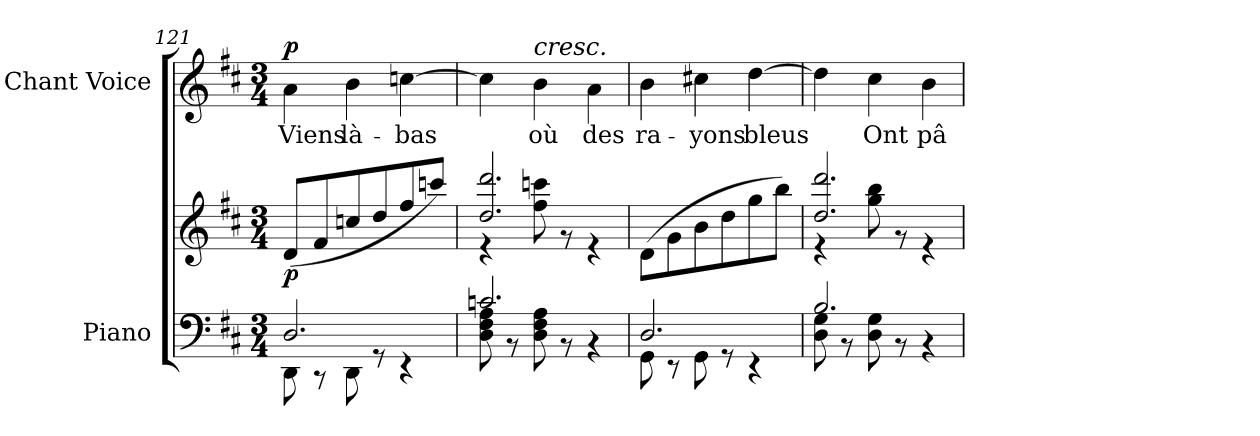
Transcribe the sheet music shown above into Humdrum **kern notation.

**kern	**kern	**dynam	**kern	**text	**dynam
*part2	*part2	*part2	*part1	*part1	*part1
*staff3	*staff2	*staff2/3	*staff1	*staff1	*staff1
*I"Piano	*	*	*I"Chant Voice	*	*
*I'Pno	*	*	*	*	*
*clefF4	*clefG2	*	*clefG2	*	*
*k[f#c#]	*k[f#c#]	*	*k[f#c#]	*	*
*M3/4	*M3/4	*	*M3/4	*	*
=121	=121	=121	=121	=121	=121
*^	*	*	*	*	*
!	!	!	!LO:DY:b	!	!	!LO:DY:a
2.D/	8DD\	(8d/L	p	4a\	Viens	p
.	8r	8f#/	.	.	.	.
.	8DD\	8ccn/	.	4b\	là-	.
.	8r	8dd/	.	.	.	.
.	4r	8ff#/	.	[4ccn\	-bas	.
.	.	8cccn/J)	.	.	.	.
=122	=122	=122	=122	=122	=122	=122
*	*	*^	*	*	*	*
2.cn/	8D\ 8F#\ 8A\	2.dd/ 2.ddd/	4r	.	4ccn\]	.	.
.	8r	.	.	.	.	.	.
!	!	!	!	!	!LO:TX:a:i:t=cresc.	!	!
.	8D\ 8F#\ 8A\	.	8ff#\ 8cccn\	.	4b\	où	.
.	8r	.	8r	.	.	.	.
.	4r	.	4r	.	4a\	des	.
=123	=123	=123	=123	=123	=123	=123	=123
!	!	!LO:TX:b:i:t=cresc.	!	!	!	!	!
*	*	*v	*v	*	*	*	*
2.D/	8GG\	(8d\L	.	4b\	ra-	.
.	8r	8g\	.	.	.	.
.	8GG\	8b\	.	4cc#X\	-yons	.
.	8r	8dd\	.	.	.	.
.	4r	8gg\	.	[4dd\	bleus	.
.	.	8bb\J)	.	.	.	.
=124	=124	=124	=124	=124	=124	=124
*	*	*^	*	*	*	*
2.B/	8D\ 8G\	2.dd/ 2.ddd/	4r	.	4dd\]	.	.
.	8r	.	.	.	.	.	.
.	8D\ 8G\	.	8gg\ 8bb\	.	4cc#\	Ont	.
.	8r	.	8r	.	.	.	.
.	4r	.	4r	.	4b\	pâ-	.
*v	*v	*	*	*	*	*	*
*	*v	*v	*	*	*	*
=	=	=	=	=	=
*-	*-	*-	*-	*-	*-
